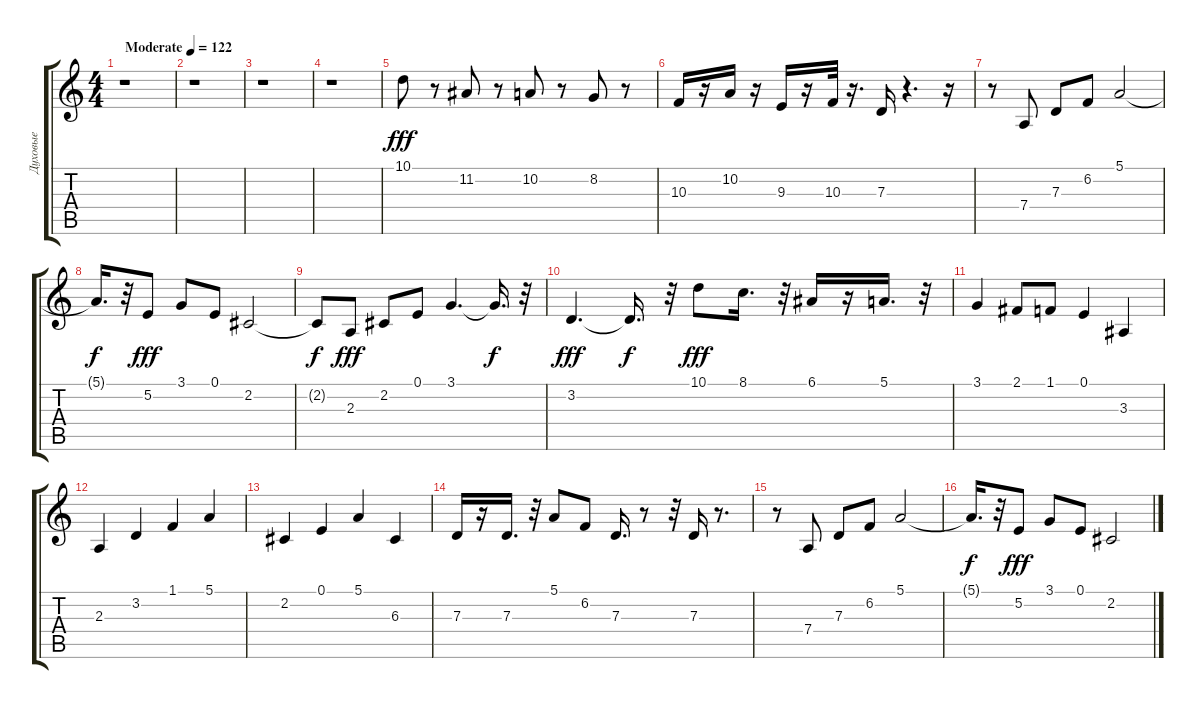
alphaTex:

\track ("Духовые" "Духовые") {instrument frenchhorn}
\staff {score tabs}
\tuning (E4 B3 G3 D3 A2 E2) {hide}
\ts (4 4)
\tempo (122 "Moderate")
\clef g2
\ks c
r.1{dy fff instrument frenchhorn} |
r.1 |
r.1 |
r.1 |
10.1.8 r.8 11.2.8 r.8 10.2.8 r.8 8.2.8 r.8 |
10.3.16 r.16 10.2.16 r.16 9.3.16 r.16 10.3.32 r.16{d} 7.3.16 r.4{d} r.16 |
r.8 7.4.8 7.3.8 6.2.8 5.1.2 |
5.1{t}.16{d dy f} r.32 5.2.8{dy fff} 3.1.8 0.1.8 2.2.2 |
2.2{t}.8{dy f} 2.3.8{dy fff} 2.2.8 0.1.8 3.1.4{d} 3.1{t}.16{d dy f} r.32 |
3.2.4{d dy fff} 3.2{t}.16{d dy f} r.32 10.1.8{dy fff} 8.1.16{d} r.32 6.1.16 r.16 5.1.16{d} r.32 |
3.1.4 2.1.8 1.1.8 0.1.4 3.3.4 |
2.3.4 3.2.4 1.1.4 5.1.4 |
2.2.4 0.1.4 5.1.4 6.3.4 |
7.3.16 r.16 7.3.16{d} r.32 5.1.8 6.2.8 7.3.16{d} r.8 r.32 7.3.16 r.8{d} |
r.8 7.4.8 7.3.8 6.2.8 5.1.2 |
5.1{t}.16{d dy f} r.32 5.2.8{dy fff} 3.1.8 0.1.8 2.2.2
